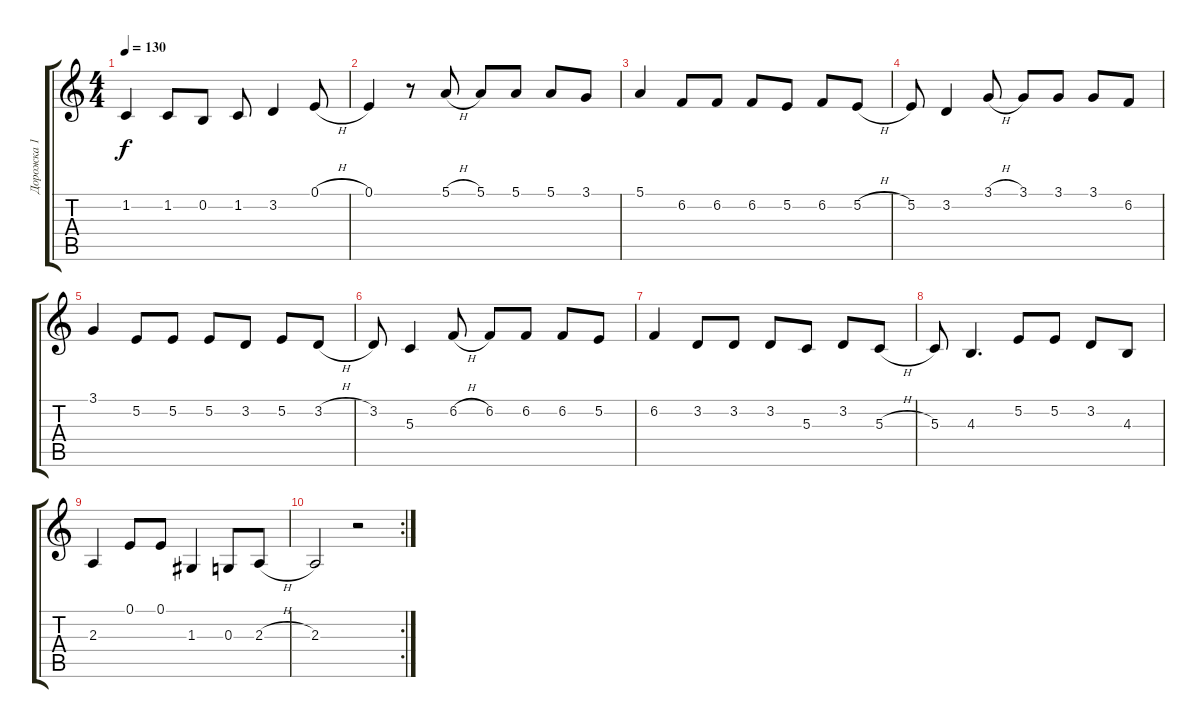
\track ("Дорожка 1" "Дорожка 1") {instrument acousticgrandpiano}
\staff {score tabs}
\tuning (E4 B3 G3 D3 A2 E2) {hide}
\ts (4 4)
\tempo 130
\clef g2
\ks c
1.2.4{dy f} 1.2.8 0.2.8 1.2.8 3.2.4 0.1{h}.8 |
0.1.4 r.8 5.1{h}.8 5.1.8 5.1.8 5.1.8 3.1.8 |
5.1.4 6.2.8 6.2.8 6.2.8 5.2.8 6.2.8 5.2{h}.8 |
5.2.8 3.2.4 3.1{h}.8 3.1.8 3.1.8 3.1.8 6.2.8 |
3.1.4 5.2.8 5.2.8 5.2.8 3.2.8 5.2.8 3.2{h}.8 |
3.2.8 5.3.4 6.2{h}.8 6.2.8 6.2.8 6.2.8 5.2.8 |
6.2.4 3.2.8 3.2.8 3.2.8 5.3.8 3.2.8 5.3{h}.8 |
5.3.8 4.3.4{d} 5.2.8 5.2.8 3.2.8 4.3.8 |
2.3.4 0.1.8 0.1.8 1.3.4 0.3.8 2.3{h}.8 |
\rc 2
2.3.2 r.2
